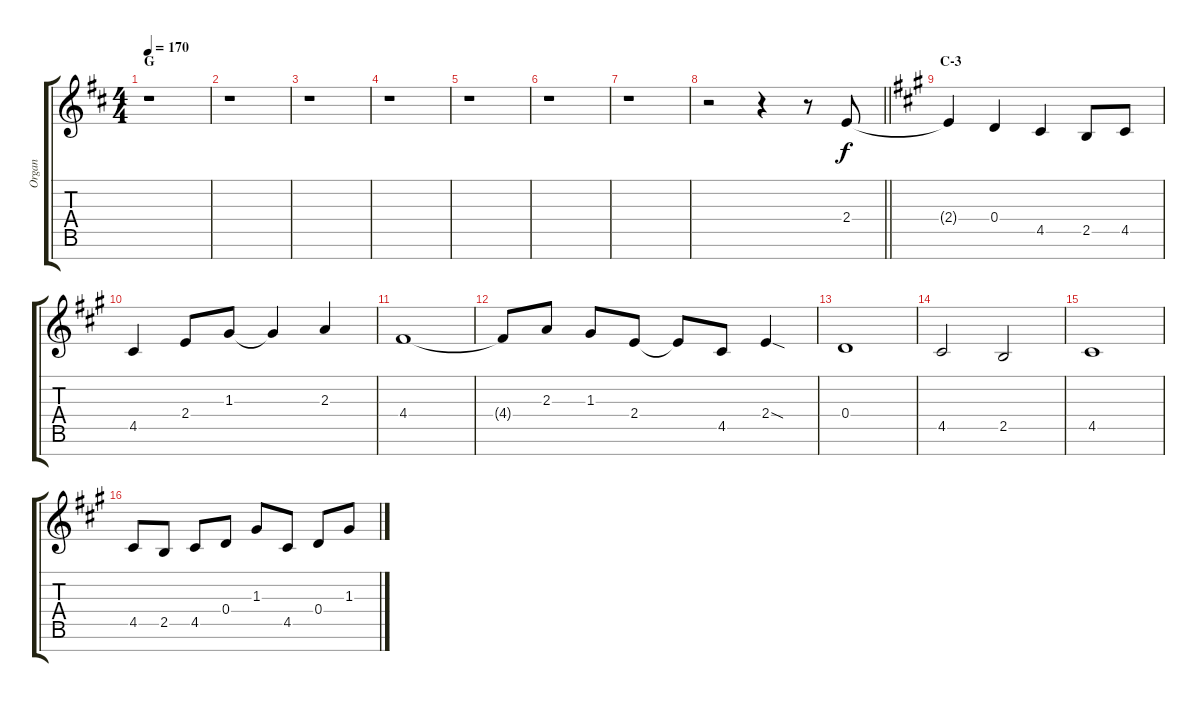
\track ("Organ" "Organ") {instrument rockorgan}
\staff {score tabs}
\tuning (E5 B4 G4 D4 A3 E3 B2) {hide}
\ts (4 4)
\section ("" "G")
\tempo 170
\clef g2
\ks d
r.1{dy f} |
r.1 |
r.1 |
r.1 |
r.1 |
r.1 |
r.1 |
\barLineRight lightlight
r.2 r.4 r.8 2.4.8 |
\section ("" "C-3")
\ks a
2.4{t}.4 0.4.4 4.5.4 2.5.8 4.5.8 |
4.5.4 2.4.8 1.3.8 1.3{t}.4 2.3.4 |
4.4.1 |
4.4{t}.8 2.3.8 1.3.8 2.4.8 2.4{t}.8 4.5.8 2.4{sod}.4 |
0.4.1 |
4.5.2 2.5.2 |
4.5.1 |
4.5.8 2.5.8 4.5.8 0.4.8 1.3.8 4.5.8 0.4.8 1.3.8
